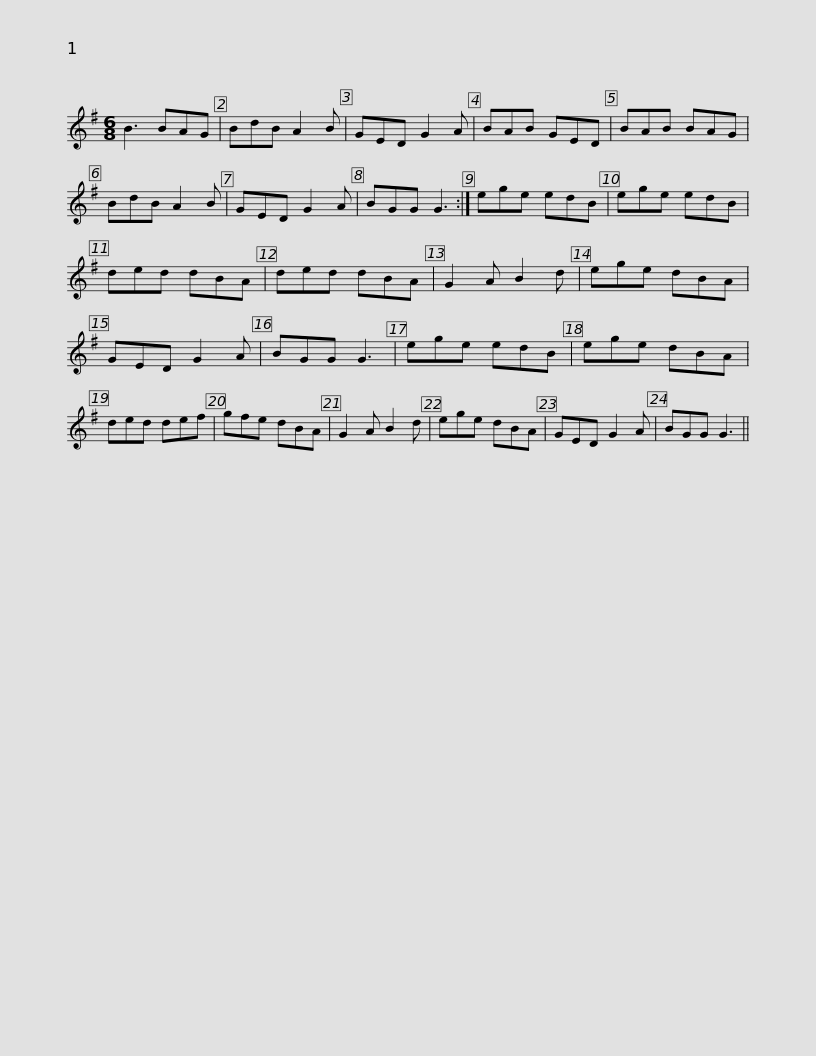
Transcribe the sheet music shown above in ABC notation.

X:1
L:1/8
M:6/8
I:linebreak $
K:G
V:1 treble
V:1
 B3 BAG | BdB A2 B | GED G2 A | BAB GED | BAB BAG | %5
 BdB A2 B | GED G2 A | BGG G3 :|$ ege edB | ege edB | %10
 ded dBA | ded dBA | G2 A B2 d | ege dBA | GED G2 A | %15
 BGG G3 |$ ege edB | ege dBA | ded def | gfe dBA | %20
 G2 A B2 d | ege dBA | GED G2 A | BGG G3 || %24
